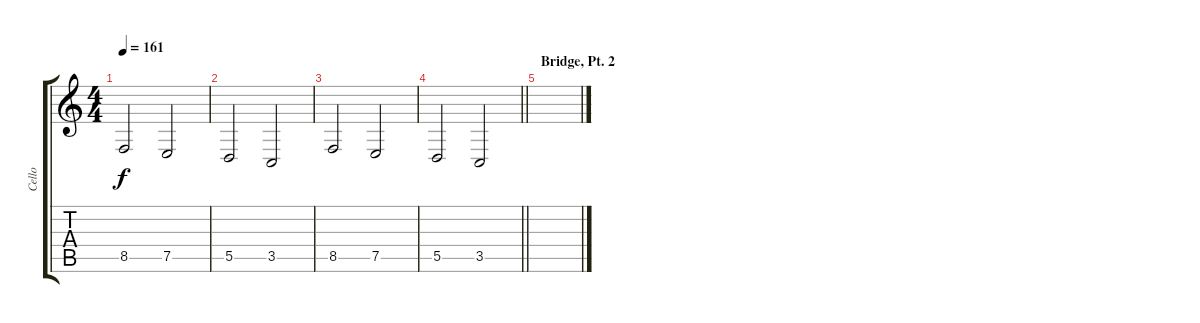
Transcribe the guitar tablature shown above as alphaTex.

\track ("Cello" "Cello") {instrument cello}
\staff {score tabs}
\tuning (E4 B3 G3 D3 A2 E2) {hide}
\ts (4 4)
\tempo 161
\clef g2
\ks c
8.5.2{dy f} 7.5.2 |
5.5.2 3.5.2 |
8.5.2 7.5.2 |
\barLineRight lightlight
5.5.2 3.5.2 |
\section ("" "Bridge, Pt. 2")
